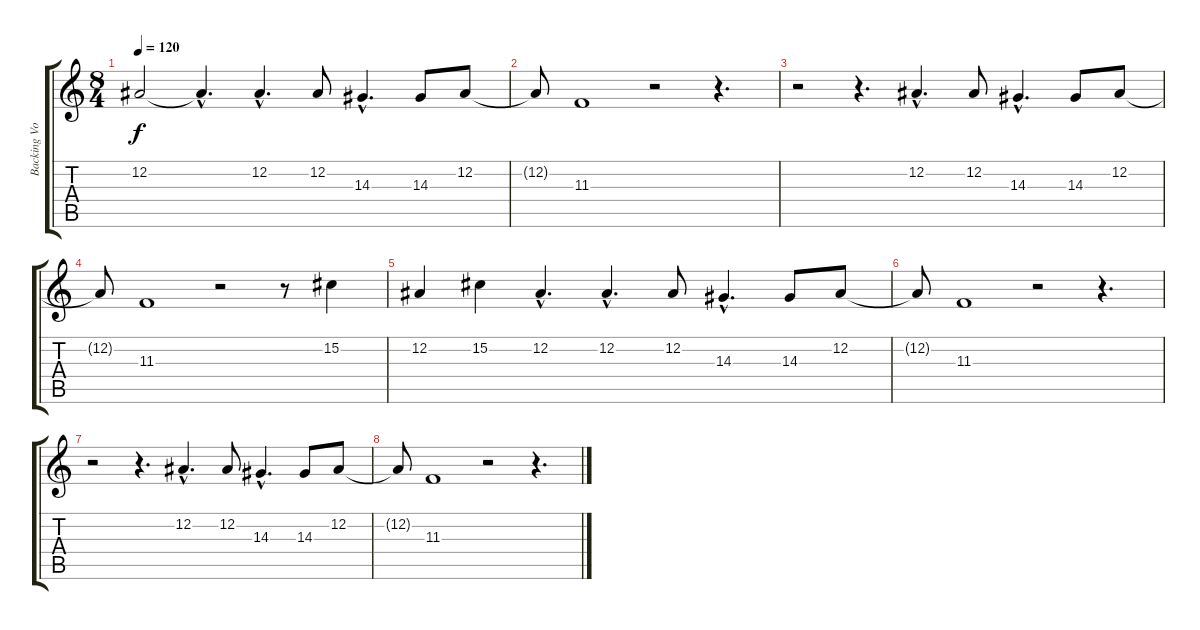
\track ("Backing Vocals" "Backing Vo") {instrument pad4choir}
\staff {score tabs}
\tuning (Eb4 Bb3 Gb3 Db3 Ab2 Eb2) {hide}
\ts (8 4)
\tempo 120
\clef g2
\ks c
12.2.2{dy f} 12.2{hac t}.4{d} 12.2{hac}.4{d} 12.2.8 14.3{hac}.4{d} 14.3.8 12.2.8 |
12.2{t}.8 11.3.1 r.2 r.4{d} |
r.2 r.4{d} 12.2{hac}.4{d} 12.2.8 14.3{hac}.4{d} 14.3.8 12.2.8 |
12.2{t}.8 11.3.1 r.2 r.8 15.2.4 |
12.2.4 15.2.4 12.2{hac}.4{d} 12.2{hac}.4{d} 12.2.8 14.3{hac}.4{d} 14.3.8 12.2.8 |
12.2{t}.8 11.3.1 r.2 r.4{d} |
r.2 r.4{d} 12.2{hac}.4{d} 12.2.8 14.3{hac}.4{d} 14.3.8 12.2.8 |
12.2{t}.8 11.3.1 r.2 r.4{d}
